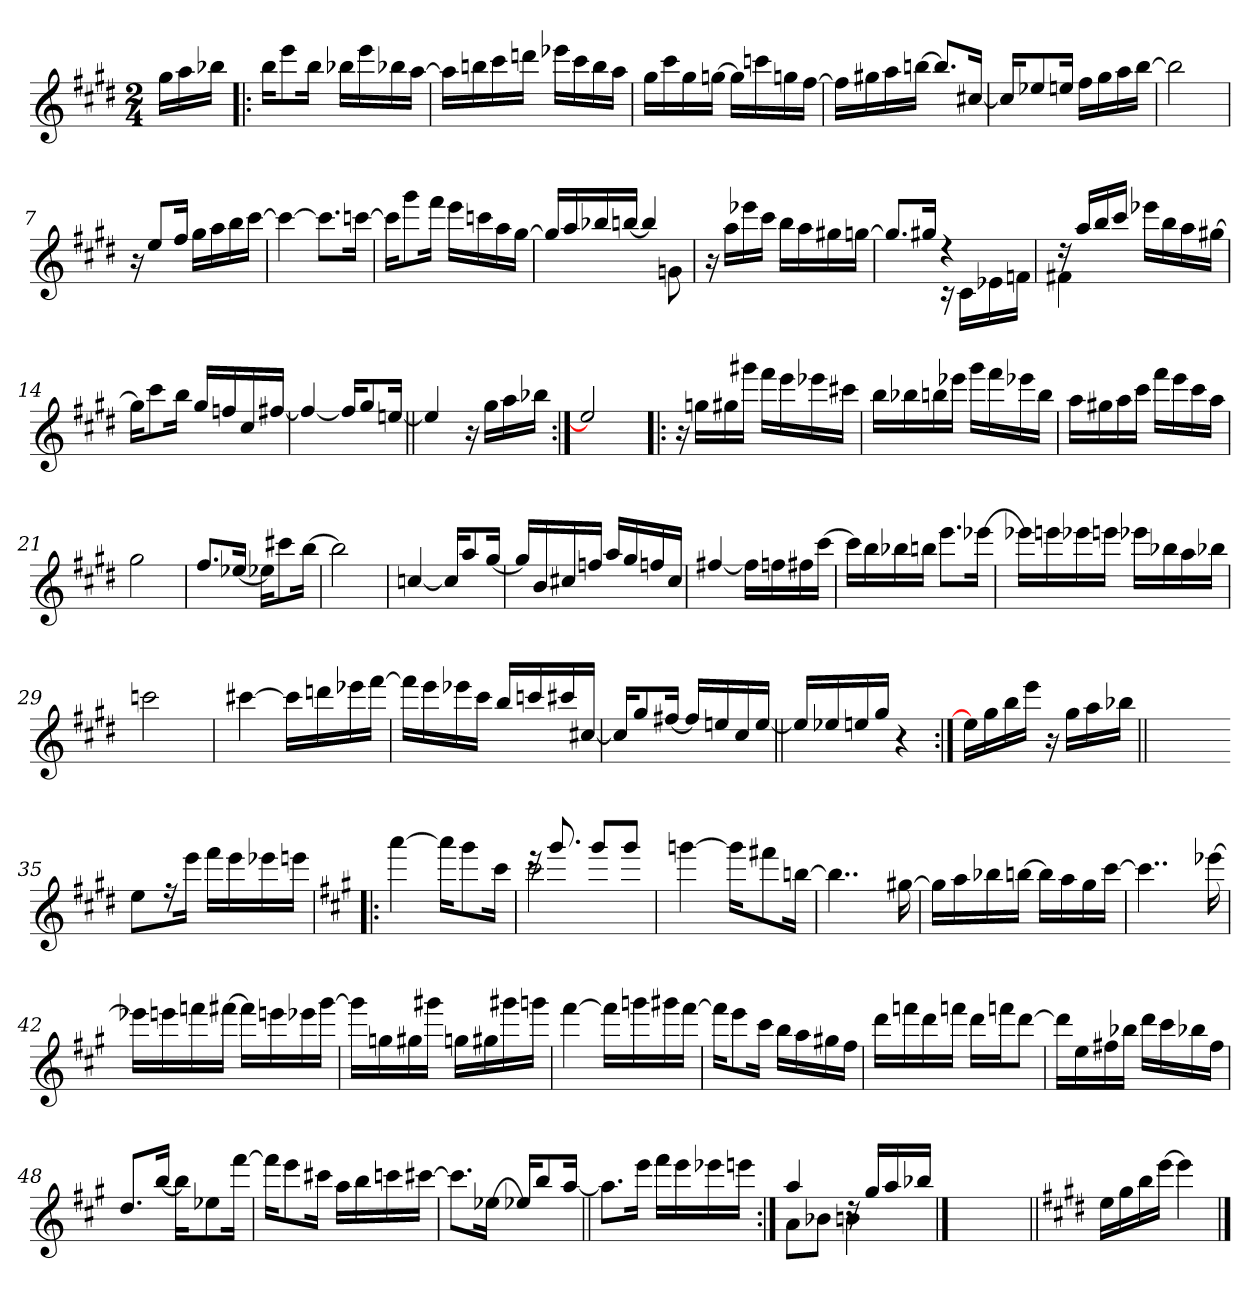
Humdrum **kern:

**kern
*part1
*staff1
*clefG2
*k[f#c#g#d#]
*E:
*M2/4
=
16gg#\LL
16aa\
16bb-X\JJ
=1!|:
16bb\KL
8eee\
16bb\Jk
16bb-X\LL
16eee\
16bb-X\
[16aa\JJ
=2
16aa\LL]
16bbn\
16ccc#\
16dddn\JJ
16eee-X\LL
16ccc#\
16bb\
16aa\JJ
=3
16gg#\LL
16ccc#\
16gg#\
[16ggn\JJ
16ggn\LL]
16cccn\
16ggn\
[16ff#\JJ
!!LO:LB:g=z
=4
16ff#\LL]
16gg#X\
16aa\
[16bbn\JJ
8.bb/L]
[16cc#X/Jk
=5
16cc#/KL]
8ee-X/
16een/Jk
16ff#\LL
16gg#\
16aa\
[16bb\JJ
=6
2bb\]
=7
16r
8ee/L
16ff#/Jk
16gg#\LL
16aa\
16bb\
[16ccc#\JJ
=8
4ccc#\_
8.ccc#\L]
[16cccn\Jk
!!LO:LB:g=z
=9
16cccn\KL]
8ggg#\
16fff#\Jk
16eee\LL
16cccn\
16aa\
[16gg#\JJ
=10
*^
16gg#/LL]	4.ryy
16aa/	.
16bb-X/	.
[>16bbn/JJ	.
4bb/]	.
.	8gn!\
*v	*v
=11
16r
16aa\LL
16eee-X\
16ccc#\JJ
16bb\LL
16aa\
16gg#X\
[16ggn\JJ
=12
*^
8.gg/L]	4ryy
16gg#X/Jk	.
4rdd	16rc
.	16c#!\LL
.	16e-X!\
.	16fn!\JJ
!!LO:LB:g=z	!!
=13	=13
16rdd	4f#X!\
16aa/LL	.
16bb/	.
16ccc#/JJ	.
16eee-X\LL	4ryy
16bb\	.
16aa\	.
[<16gg#X\JJ	.
*v	*v
=14
16gg#\KL]
8ccc#\
16bb\Jk
16gg#/LL
16ffn/
16cc#/
[16ff#X/JJ
=15
4ff#/_
16ff#/KL]
8gg#/
[16een/Jk
=16||
4ee/]
16r
16gg#\LL
16aa\
16bb-X\JJ
!!LO:LB:g=z
=17:|!
2ee/]
=18!|:
16r
16ggn\LL
16gg#X\
16ggg#X\JJ
16fff#\LL
16eee\
16eee-X\
16ccc#X\JJ
=19
16bb\LL
16bb-X\
16bbn\
16eee-X\JJ
16ggg#\LL
16fff#\
16eee-X\
16bb\JJ
=20
16aa\LL
16gg#X\
16aa\
16ccc#\JJ
16fff#\LL
16eee\
16ccc#\
16aa\JJ
=21
2gg#\
!!LO:LB:g=z
=22
8.ff#/L
[16ee-X/Jk
16ee-X\KL]
8ccc#X\
[16bb\Jk
=23
2bb\]
=24
[4ccn/
16cc/KL]
8aa/
[16gg#/Jk
=25
16gg#/LL]
16b/
16cc#X/
16ffn/JJ
16aa/LL
16gg#/
16ffn/
16cc#/JJ
!!LO:LB:g=z
=26
[4ff#X/
16ff#\LL]
16ffn\
16ff#X\
[16ccc#\JJ
=27
16ccc#\LL]
16bb\
16bb-X\
16bbn\JJ
8.eee\L
[16eee-X\Jk
=28
16eee-X\LL]
16eeen\
16eee-X\
16eeen\JJ
16eee-X\LL
16bb-X\
16aa\
16bb-X\JJ
=29
2cccn\
!!LO:LB:g=z
=30
[4ccc#X\
16ccc#\LL]
16dddn\
16eee-X\
[16fff#\JJ
=31
16fff#\LL]
16eee\
16eee-X\
16ccc#\JJ
16bb/LL
16cccn/
16ccc#X/
[16cc#X/JJ
=32
16cc#/KL]
8gg#/
[16ff#X/Jk
16ff#/LL]
16een/
16cc#/
[16ee/JJ
=33||
16ee/LL]
16ee-X/
16een/
16gg#/JJ
4r
!!LO:LB:g=z
=34:|!
16ee\LL]
16gg#\
16bb\
16eee\JJ
16r
16gg#\LL
16aa\
16bb-X\JJ
=34X341||
2ryy
!!LO:PB:g=z
=35-
8ee\L
16r
16eee\Jk
16fff#\LL
16eee\
16eee-X\
16eeen\JJ
=36!|:
*k[f#c#g#]
*A:
[4aaa\
16aaa\KL]
8ggg#\
16ccc#\Jk
=37
*^
2ccc#\	16rddd
.	8.ggg#!/
.	8ggg#!/L
.	8ggg#!/J
*v	*v
=38
[4gggn\
16ggg\KL]
8fff#X\
[16bbn\Jk
=39
4..bb\]
[16gg#X\
!!LO:LB:g=z
=40
16gg#\LL]
16aa\
16bb-X\
[16bbn\JJ
16bb\LL]
16aa\
16gg#\
[16ccc#\JJ
=41
4..ccc#\]
[16eee-X\
=42
16eee-X\LL]
16eeen\
16fffn\
[16fff#X\JJ
16fff#\LL]
16eeen\
16eee-X\
[16ggg#\JJ
=43
16ggg#\LL]
16ggn\
16gg#X\
16ggg#X\JJ
16ggn\LL
16gg#X\
16ggg#X\
16gggn\JJ
!!LO:LB:g=z
=44
[4fff#\
16fff#\LL]
16gggn\
16ggg#X\
[16fff#\JJ
=45
16fff#\KL]
8eee\
16ccc#\Jk
16bb\LL
16aa\
16gg#X\
16ff#\JJ
=46
16ddd\LL
16fffn\
16ddd\
16fffn\JJ
16ddd\LL
16fffn\J
[8ddd\J
=47
16ddd\LL]
16ee\
16ff#X\
16bb-X\JJ
16ddd\LL
16ccc#\
16bb-X\
16ff#\JJ
!!LO:LB:g=z
=48
8.dd/L
[16bb/Jk
16bb\KL]
8ee-X\
[16fff#\Jk
=49
16fff#\KL]
8eee\
16ccc#X\Jk
16aa\LL
16bb\
16cccn\
[16ccc#X\JJ
=50
8.ccc#\L]
[16ee-X\Jk
16ee-X/KL]
8bb/
[16aa/Jk
=51||
8.aa\L]
16eee\Jk
16fff#\LL
16eee\
16eee-X\
16eeen\JJ
!!LO:LB:g=z
=52:|!
*^
4aa/	8a!\L
.	8b-X!\J
16rdd	4bn!\
16gg#/LL	.
16aa/	.
16bb-X/JJ	.
*v	*v
==53
2ryy
=54||
*k[f#c#g#d#]
*E:
16ee\LL
16gg#\
16bb\
[16eee\JJ
4eee\]
==
*-
